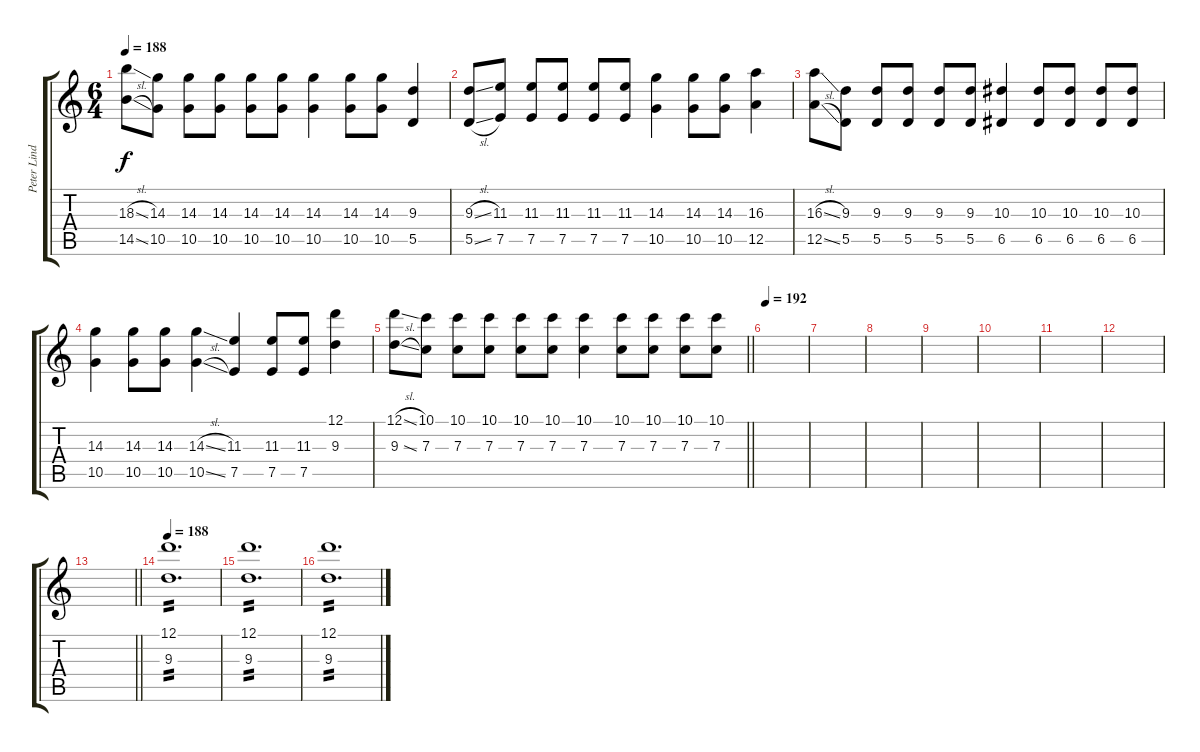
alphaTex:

\track ("Peter Lindgren" "Peter Lind") {mute instrument distortionguitar}
\staff {score tabs}
\tuning (D4 A3 F3 D3 A2 D2) {hide}
\ts (6 4)
\tempo 188
\clef g2
\ks c
(18.3{sl} 14.5{sl}).8{dy f} (14.3 10.5).8 (14.3 10.5).8 (14.3 10.5).8 (14.3 10.5).8 (14.3 10.5).8 (14.3 10.5).4 (14.3 10.5).8 (14.3 10.5).8 (9.3 5.5).4 |
(9.3{sl} 5.5{sl}).8 (11.3 7.5).8 (11.3 7.5).8 (11.3 7.5).8 (11.3 7.5).8 (11.3 7.5).8 (14.3 10.5).4 (14.3 10.5).8 (14.3 10.5).8 (16.3 12.5).4 |
(16.3{sl} 12.5{sl}).8 (9.3 5.5).8 (9.3 5.5).8 (9.3 5.5).8 (9.3 5.5).8 (9.3 5.5).8 (10.3 6.5).4 (10.3 6.5).8 (10.3 6.5).8 (10.3 6.5).8 (10.3 6.5).8 |
(14.3 10.5).4 (14.3 10.5).8 (14.3 10.5).8 (14.3{sl} 10.5{sl}).4 (11.3 7.5).4 (11.3 7.5).8 (11.3 7.5).8 (12.1 9.3).4 |
\barLineRight lightlight
(12.1{sl} 9.3{sl}).8 (10.1 7.3).8 (10.1 7.3).8 (10.1 7.3).8 (10.1 7.3).8 (10.1 7.3).8 (10.1 7.3).4 (10.1 7.3).8 (10.1 7.3).8 (10.1 7.3).8 (10.1 7.3).8 |
\tempo 192
|
|
|
|
|
|
|
\barLineRight lightlight
|
\tempo 188
(12.1 9.3).1{d tp 2} |
(12.1 9.3).1{d tp 2} |
(12.1 9.3).1{d tp 2}
